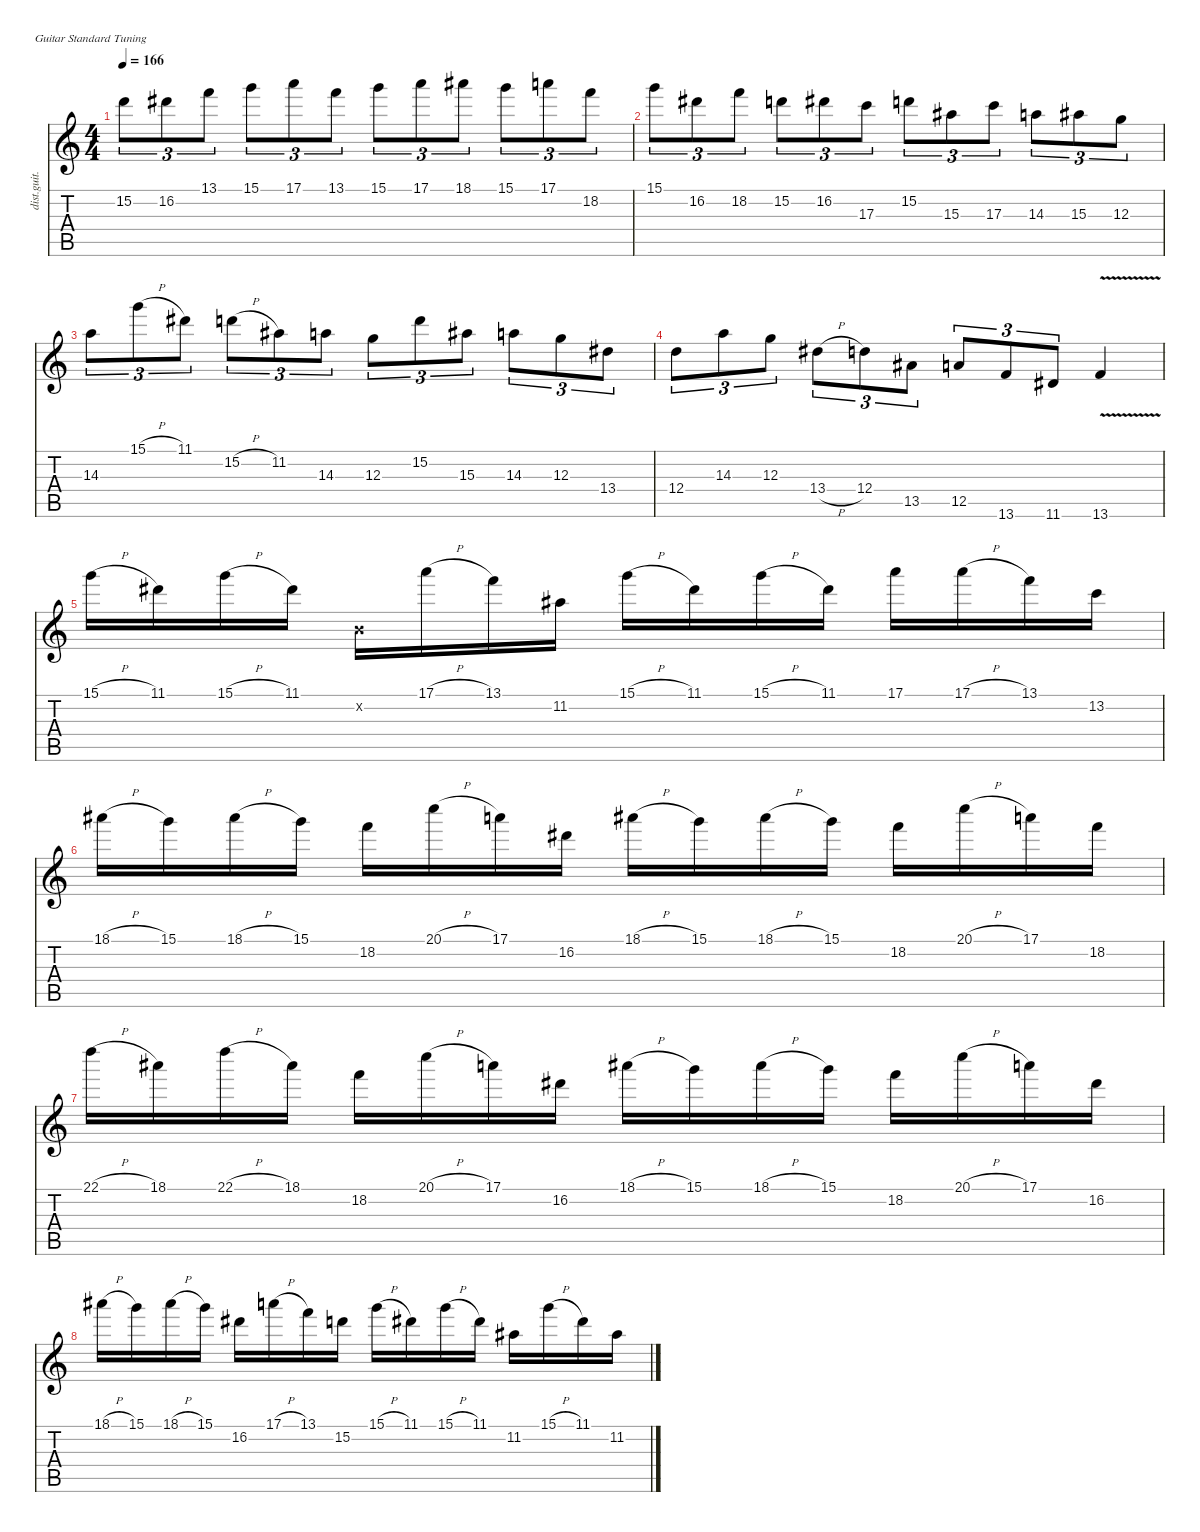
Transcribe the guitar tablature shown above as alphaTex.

\defaultSystemsLayout 4
\hideDynamics
\bracketExtendMode nobrackets
\otherSystemsTrackNameOrientation horizontal
\track ("Guitar 1 " "dist.guit.") {instrument distortionguitar}
\staff {score tabs}
\tuning (E4 B3 G3 D3 A2 E2)
\ts (4 4)
\tempo 166
\clef g2
\ks c
15.2.8{tu (3 2) dy fff beam Down} 16.2{acc #}.8{tu (3 2) beam Down} 13.1.8{tu (3 2) beam Down} 15.1.8{tu (3 2) beam Down} 17.1.8{tu (3 2) beam Down} 13.1.8{tu (3 2) beam Down} 15.1.8{tu (3 2) beam Down} 17.1.8{tu (3 2) beam Down} 18.1{acc #}.8{tu (3 2) beam Down} 15.1.8{tu (3 2) beam Down} 17.1.8{tu (3 2) beam Down} 18.2.8{tu (3 2) beam Down} |
15.1.8{tu (3 2) beam Down} 16.2{acc #}.8{tu (3 2) beam Down} 18.2.8{tu (3 2) beam Down} 15.2.8{tu (3 2) beam Down} 16.2{acc #}.8{tu (3 2) beam Down} 17.3.8{tu (3 2) beam Down} 15.2.8{tu (3 2) beam Down} 15.3{acc #}.8{tu (3 2) beam Down} 17.3.8{tu (3 2) beam Down} 14.3.8{tu (3 2) beam Down} 15.3{acc #}.8{tu (3 2) beam Down} 12.3.8{tu (3 2) beam Down} |
14.3.8{tu (3 2) beam Down} 15.1{h}.8{tu (3 2) beam Down} 11.1{acc #}.8{tu (3 2) beam Down} 15.2{h}.8{tu (3 2) beam Down} 11.2{acc #}.8{tu (3 2) beam Down} 14.3.8{tu (3 2) beam Down} 12.3.8{tu (3 2) beam Down} 15.2.8{tu (3 2) beam Down} 15.3{acc #}.8{tu (3 2) beam Down} 14.3.8{tu (3 2) beam Down} 12.3.8{tu (3 2) beam Down} 13.4{acc #}.8{tu (3 2) beam Down} |
12.4.8{tu (3 2) beam Down} 14.3.8{tu (3 2) beam Down} 12.3.8{tu (3 2) beam Down} 13.4{h acc #}.8{tu (3 2) beam Down} 12.4.8{tu (3 2) beam Down} 13.5{acc #}.8{tu (3 2) beam Down} 12.5.8{tu (3 2) beam Up} 13.6.8{tu (3 2) beam Up} 11.6{acc #}.8{tu (3 2) beam Up} 13.6{v}.4{beam Up} |
15.1{h}.16{beam Down} 11.1{acc #}.16{beam Down} 15.1{h}.16{beam Down} 11.1{acc #}.16{beam Down} 0.2{x}.16{beam Down} 17.1{h}.16{beam Down} 13.1.16{beam Down} 11.2{acc #}.16{beam Down} 15.1{h}.16{beam Down} 11.1{acc #}.16{beam Down} 15.1{h}.16{beam Down} 11.1{acc #}.16{beam Down} 17.1.16{beam Down} 17.1{h}.16{beam Down} 13.1.16{beam Down} 13.2.16{beam Down} |
18.1{h acc #}.16{beam Down} 15.1.16{beam Down} 18.1{h acc #}.16{beam Down} 15.1.16{beam Down} 18.2.16{beam Down} 20.1{h}.16{beam Down} 17.1.16{beam Down} 16.2{acc #}.16{beam Down} 18.1{h acc #}.16{beam Down} 15.1.16{beam Down} 18.1{h acc #}.16{beam Down} 15.1.16{beam Down} 18.2.16{beam Down} 20.1{h}.16{beam Down} 17.1.16{beam Down} 18.2.16{beam Down} |
22.1{h}.16{beam Down} 18.1{acc #}.16{beam Down} 22.1{h}.16{beam Down} 18.1{acc #}.16{beam Down} 18.2.16{beam Down} 20.1{h}.16{beam Down} 17.1.16{beam Down} 16.2{acc #}.16{beam Down} 18.1{h acc #}.16{beam Down} 15.1.16{beam Down} 18.1{h acc #}.16{beam Down} 15.1.16{beam Down} 18.2.16{beam Down} 20.1{h}.16{beam Down} 17.1.16{beam Down} 16.2{acc #}.16{beam Down} |
18.1{h acc #}.16{beam Down} 15.1.16{beam Down} 18.1{h acc #}.16{beam Down} 15.1.16{beam Down} 16.2{acc #}.16{beam Down} 17.1{h}.16{beam Down} 13.1.16{beam Down} 15.2.16{beam Down} 15.1{h}.16{beam Down} 11.1{acc #}.16{beam Down} 15.1{h}.16{beam Down} 11.1{acc #}.16{beam Down} 11.2{acc #}.16{beam Down} 15.1{h}.16{beam Down} 11.1{acc #}.16{beam Down} 11.2{acc #}.16{beam Down}
